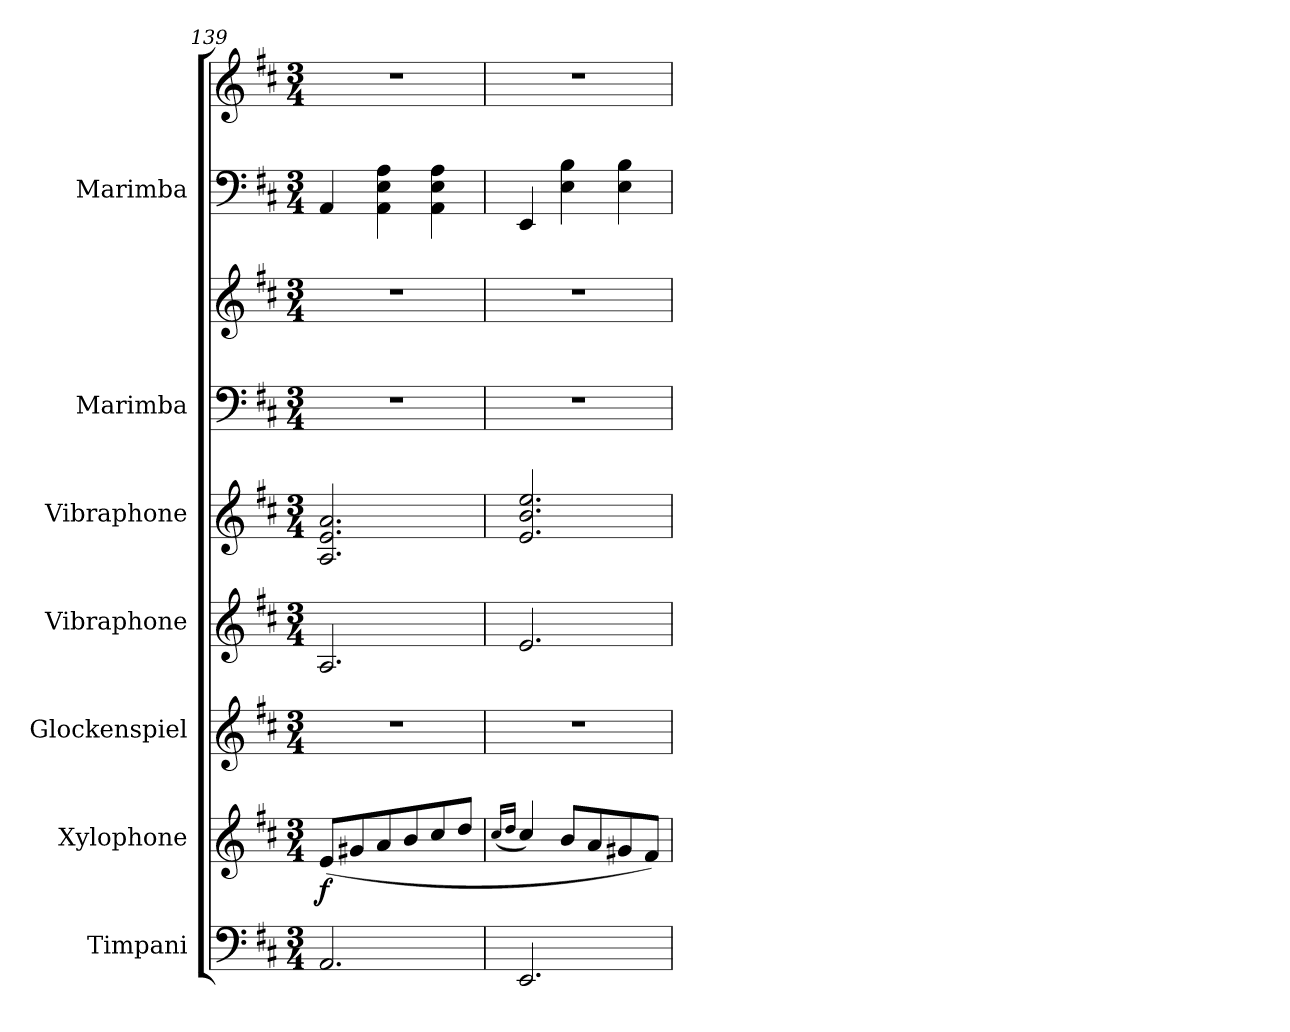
**kern	**kern	**dynam	**kern	**kern	**kern	**kern	**kern	**kern	**kern
*part7	*part6	*part6	*part5	*part4	*part3	*part2	*part2	*part1	*part1
*staff9	*staff8	*staff8	*staff7	*staff6	*staff5	*staff4	*staff3	*staff2	*staff1
*I"Timpani	*I"Xylophone	*	*I"Glockenspiel	*I"Vibraphone	*I"Vibraphone	*I"Marimba	*	*I"Marimba	*
*I'Timp.	*I'Xyl.	*	*I'Glk.	*I'Vib.	*I'Vib.	*I'Mrm.	*	*I'Mrm.	*
*clefF4	*clefG2	*	*clefG2	*clefG2	*clefG2	*clefF4	*clefG2	*clefF4	*clefG2
*	*ITrd-7c-12	*	*ITrd-14c-24	*	*	*	*	*	*
*k[f#c#]	*k[f#c#]	*	*k[f#c#]	*k[f#c#]	*k[f#c#]	*k[f#c#]	*k[f#c#]	*k[f#c#]	*k[f#c#]
*M3/4	*M3/4	*	*M3/4	*M3/4	*M3/4	*M3/4	*M3/4	*M3/4	*M3/4
=139	=139	=139	=139	=139	=139	=139	=139	=139	=139
!	!	!LO:DY:b	!	!	!	!	!	!	!
2.AA/	(8ee/L	f	2.r	2.A/	2.A/ 2.e/ 2.a/	2.r	2.r	4AA/	2.r
.	8gg#X/	.	.	.	.	.	.	.	.
.	8aa/	.	.	.	.	.	.	4AA\ 4E\ 4A\	.
.	8bb/	.	.	.	.	.	.	.	.
.	8ccc#/	.	.	.	.	.	.	4AA\ 4E\ 4A\	.
.	8ddd/J	.	.	.	.	.	.	.	.
=140	=140	=140	=140	=140	=140	=140	=140	=140	=140
.	(16qccc#/LL	.	.	.	.	.	.	.	.
.	16qddd/JJ	.	.	.	.	.	.	.	.
2.EE/	4ccc#/)	.	2.r	2.e/	2.e/ 2.b/ 2.ee/	2.r	2.r	4EE/	2.r
.	8bb/L	.	.	.	.	.	.	4E\ 4B\	.
.	8aa/	.	.	.	.	.	.	.	.
.	8gg#X/	.	.	.	.	.	.	4E\ 4B\	.
.	8ff#/J)	.	.	.	.	.	.	.	.
=	=	=	=	=	=	=	=	=	=
*-	*-	*-	*-	*-	*-	*-	*-	*-	*-
